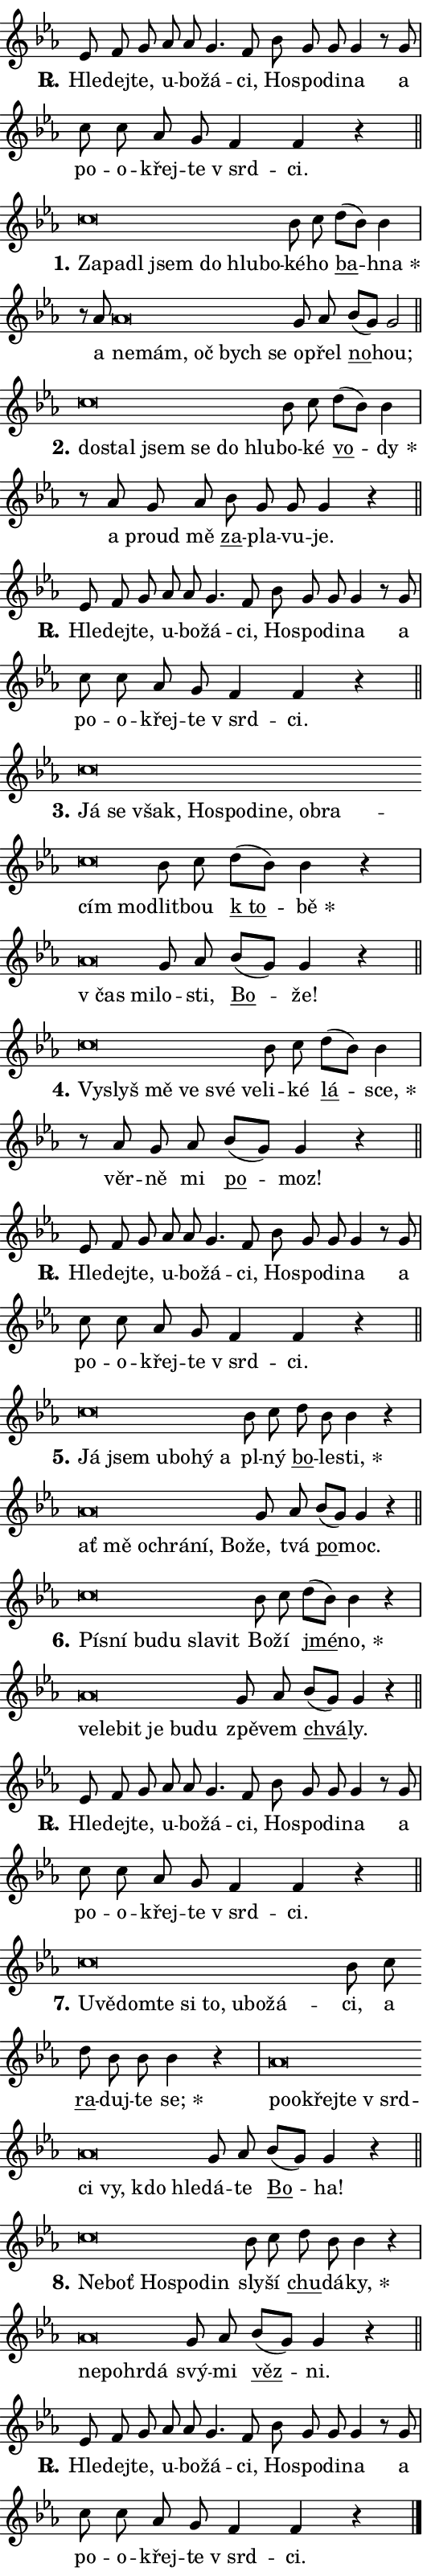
\version "2.24.0"
\header { tagline = "" }
\paper {
  indent = 0\cm
  top-margin = 0\cm
  right-margin = 0.13\cm % to fit lyric hyphens
  bottom-margin = 0\cm
  left-margin = 0\cm
  paper-width = 9\cm
  page-breaking = #ly:one-page-breaking
  system-system-spacing.basic-distance = #11
  score-system-spacing.basic-distance = #11
  ragged-last = ##f
}


%% Author: Thomas Morley
%% https://lists.gnu.org/archive/html/lilypond-user/2020-05/msg00002.html
#(define (line-position grob)
"Returns position of @var[grob} in current system:
   @code{'start}, if at first time-step
   @code{'end}, if at last time-step
   @code{'middle} otherwise
"
  (let* ((col (ly:item-get-column grob))
         (ln (ly:grob-object col 'left-neighbor))
         (rn (ly:grob-object col 'right-neighbor))
         (col-to-check-left (if (ly:grob? ln) ln col))
         (col-to-check-right (if (ly:grob? rn) rn col))
         (break-dir-left
           (and
             (ly:grob-property col-to-check-left 'non-musical #f)
             (ly:item-break-dir col-to-check-left)))
         (break-dir-right
           (and
             (ly:grob-property col-to-check-right 'non-musical #f)
             (ly:item-break-dir col-to-check-right))))
        (cond ((eqv? 1 break-dir-left) 'start)
              ((eqv? -1 break-dir-right) 'end)
              (else 'middle))))

#(define (tranparent-at-line-position vctor)
  (lambda (grob)
  "Relying on @code{line-position} select the relevant enry from @var{vctor}.
Used to determine transparency,"
    (case (line-position grob)
      ((end) (not (vector-ref vctor 0)))
      ((middle) (not (vector-ref vctor 1)))
      ((start) (not (vector-ref vctor 2))))))

noteHeadBreakVisibility =
#(define-music-function (break-visibility)(vector?)
"Makes @code{NoteHead}s transparent relying on @var{break-visibility}"
#{
  \override NoteHead.transparent =
    #(tranparent-at-line-position break-visibility)
#})

#(define delete-ledgers-for-transparent-note-heads
  (lambda (grob)
    "Reads whether a @code{NoteHead} is transparent.
If so this @code{NoteHead} is removed from @code{'note-heads} from
@var{grob}, which is supposed to be @code{LedgerLineSpanner}.
As a result ledgers are not printed for this @code{NoteHead}"
    (let* ((nhds-array (ly:grob-object grob 'note-heads))
           (nhds-list
             (if (ly:grob-array? nhds-array)
                 (ly:grob-array->list nhds-array)
                 '()))
           ;; Relies on the transparent-property being done before
           ;; Staff.LedgerLineSpanner.after-line-breaking is executed.
           ;; This is fragile ...
           (to-keep
             (remove
               (lambda (nhd)
                 (ly:grob-property nhd 'transparent #f))
               nhds-list)))
      ;; TODO find a better method to iterate over grob-arrays, similiar
      ;; to filter/remove etc for lists
      ;; For now rebuilt from scratch
      (set! (ly:grob-object grob 'note-heads)  '())
      (for-each
        (lambda (nhd)
          (ly:pointer-group-interface::add-grob grob 'note-heads nhd))
        to-keep))))

squashNotes = {
  \override NoteHead.X-extent = #'(-0.2 . 0.2)
  \override NoteHead.Y-extent = #'(-0.75 . 0)
  \override NoteHead.stencil =
    #(lambda (grob)
       (let ((pos (ly:grob-property grob 'staff-position)))
         (begin
           (if (< pos -7) (display "ERROR: Lower brevis then expected\n") (display ""))
           (if (<= pos -6) ly:text-interface::print ly:note-head::print))))
}
unSquashNotes = {
  \revert NoteHead.X-extent
  \revert NoteHead.Y-extent
  \revert NoteHead.stencil
}

hideNotes = \noteHeadBreakVisibility #begin-of-line-visible
unHideNotes = \noteHeadBreakVisibility #all-visible

% work-around for resetting accidentals
% https://lilypond.org/doc/v2.23/Documentation/notation/displaying-rhythms#unmetered-music
cadenzaMeasure = {
  \cadenzaOff
  \partial 1024 s1024
  \cadenzaOn
}

#(define-markup-command (accent layout props text) (markup?)
  "Underline accented syllable"
  (interpret-markup layout props
    #{\markup \override #'(offset . 4.3) \underline { #text }#}))

responsum = \markup \concat {
  "R" \hspace #-1.05 \path #0.1 #'((moveto 0 0.07) (lineto 0.9 0.8)) \hspace #0.05 "."
}

spaceSize = #0.6828661417322834 % exact space size for TeX Gyre Schola

\layout {
  \context {
    \Staff
    \remove "Time_signature_engraver"
    \override LedgerLineSpanner.after-line-breaking = #delete-ledgers-for-transparent-note-heads
  }
  \context {
    \Lyrics {
      \override LyricSpace.minimum-distance = \spaceSize
      \override LyricText.font-name = #"TeX Gyre Schola"
      \override LyricText.font-size = 1
      \override StanzaNumber.font-name = #"TeX Gyre Schola Bold"
      \override StanzaNumber.font-size = 1
    }
  }
  \context {
    \Score 
    \override NoteHead.text =
      #(lambda (grob) 
        (let ((pos (ly:grob-property grob 'staff-position)))
          #{\markup {
            \combine
              \halign #-0.55 \raise #(if (= pos -6) 0 0.5) \override #'(thickness . 2) \draw-line #'(3.2 . 0)
              \musicglyph "noteheads.sM1"
          }#}))
  }
}

% magnetic-lyrics.ily
%
%   written by
%     Jean Abou Samra <jean@abou-samra.fr>
%     Werner Lemberg <wl@gnu.org>
%
%   adapted by
%     Jiri Hon <jiri.hon@gmail.com>
%
% Version 2022-Apr-15

% https://www.mail-archive.com/lilypond-user@gnu.org/msg149350.html

#(define (Left_hyphen_pointer_engraver context)
   "Collect syllable-hyphen-syllable occurrences in lyrics and store
them in properties.  This engraver only looks to the left.  For
example, if the lyrics input is @code{foo -- bar}, it does the
following.

@itemize @bullet
@item
Set the @code{text} property of the @code{LyricHyphen} grob between
@q{foo} and @q{bar} to @code{foo}.

@item
Set the @code{left-hyphen} property of the @code{LyricText} grob with
text @q{foo} to the @code{LyricHyphen} grob between @q{foo} and
@q{bar}.
@end itemize

Use this auxiliary engraver in combination with the
@code{lyric-@/text::@/apply-@/magnetic-@/offset!} hook."
   (let ((hyphen #f)
         (text #f))
     (make-engraver
      (acknowledgers
       ((lyric-syllable-interface engraver grob source-engraver)
        (set! text grob)))
      (end-acknowledgers
       ((lyric-hyphen-interface engraver grob source-engraver)
        ;(when (not (grob::has-interface grob 'lyric-space-interface))
          (set! hyphen grob)));)
      ((stop-translation-timestep engraver)
       (when (and text hyphen)
         (ly:grob-set-object! text 'left-hyphen hyphen))
       (set! text #f)
       (set! hyphen #f)))))

#(define (lyric-text::apply-magnetic-offset! grob)
   "If the space between two syllables is less than the value in
property @code{LyricText@/.details@/.squash-threshold}, move the right
syllable to the left so that it gets concatenated with the left
syllable.

Use this function as a hook for
@code{LyricText@/.after-@/line-@/breaking} if the
@code{Left_@/hyphen_@/pointer_@/engraver} is active."
   (let ((hyphen (ly:grob-object grob 'left-hyphen #f)))
     (when hyphen
       (let ((left-text (ly:spanner-bound hyphen LEFT)))
         (when (grob::has-interface left-text 'lyric-syllable-interface)
           (let* ((common (ly:grob-common-refpoint grob left-text X))
                  (this-x-ext (ly:grob-extent grob common X))
                  (left-x-ext
                   (begin
                     ;; Trigger magnetism for left-text.
                     (ly:grob-property left-text 'after-line-breaking)
                     (ly:grob-extent left-text common X)))
                  ;; `delta` is the gap width between two syllables.
                  (delta (- (interval-start this-x-ext)
                            (interval-end left-x-ext)))
                  (details (ly:grob-property grob 'details))
                  (threshold (assoc-get 'squash-threshold details 0.2)))
             (when (< delta threshold)
               (let* (;; We have to manipulate the input text so that
                      ;; ligatures crossing syllable boundaries are not
                      ;; disabled.  For languages based on the Latin
                      ;; script this is essentially a beautification.
                      ;; However, for non-Western scripts it can be a
                      ;; necessity.
                      (lt (ly:grob-property left-text 'text))
                      (rt (ly:grob-property grob 'text))
                      (is-space (grob::has-interface hyphen 'lyric-space-interface))
                      (space (if is-space " " ""))
                      (extra-delta (if is-space spaceSize 0))
                      ;; Append new syllable.
                      (ltrt-space (if (and (string? lt) (string? rt))
                                (string-append lt space rt)
                                (make-concat-markup (list lt space rt))))
                      ;; Right-align `ltrt` to the right side.
                      (ltrt-space-markup (grob-interpret-markup
                               grob
                               (make-translate-markup
                                (cons (interval-length this-x-ext) 0)
                                (make-right-align-markup ltrt-space)))))
                 (begin
                   ;; Don't print `left-text`.
                   (ly:grob-set-property! left-text 'stencil #f)
                   ;; Set text and stencil (which holds all collected
                   ;; syllables so far) and shift it to the left.
                   (ly:grob-set-property! grob 'text ltrt-space)
                   (ly:grob-set-property! grob 'stencil ltrt-space-markup)
                   (ly:grob-translate-axis! grob (- (- delta extra-delta)) X))))))))))


#(define (lyric-hyphen::displace-bounds-first grob)
   ;; Make very sure this callback isn't triggered too early.
   (let ((left (ly:spanner-bound grob LEFT))
         (right (ly:spanner-bound grob RIGHT)))
     (ly:grob-property left 'after-line-breaking)
     (ly:grob-property right 'after-line-breaking)
     (ly:lyric-hyphen::print grob)))

squashThreshold = #0.4

\layout {
  \context {
    \Lyrics
    \consists #Left_hyphen_pointer_engraver
    \override LyricText.after-line-breaking =
      #lyric-text::apply-magnetic-offset!
    \override LyricHyphen.stencil = #lyric-hyphen::displace-bounds-first
    \override LyricText.details.squash-threshold = \squashThreshold
    \override LyricHyphen.minimum-distance = 0
    \override LyricHyphen.minimum-length = \squashThreshold
  }
}

squashText = \override LyricText.details.squash-threshold = 9999
unSquashText = \override LyricText.details.squash-threshold = \squashThreshold

leftText = \override LyricText.self-alignment-X = #LEFT
unLeftText = \revert LyricText.self-alignment-X

starOffset = #(lambda (grob) 
                (let ((x_offset (ly:self-alignment-interface::aligned-on-x-parent grob)))
                  (if (= x_offset 0) 0 (+ x_offset 1.2))))

star = #(define-music-function (syllable)(string?)
"Append star separator at the end of a syllable"
#{
  \once \override LyricText.X-offset = #starOffset
  \lyricmode { \markup {
    #syllable
    \override #'((font-name . "TeX Gyre Schola Bold")) \hspace #0.2 \lower #0.65 \larger "*"
  } }
#})

starAccent = #(define-music-function (syllable)(string?)
"Append star separator at the end of a syllable and make accent"
#{
  \once \override LyricText.X-offset = #starOffset
  \lyricmode { \markup {
    \accent #syllable
    \override #'((font-name . "TeX Gyre Schola Bold")) \hspace #0.2 \lower #0.65 \larger "*"
  } }
#})

breath = #(define-music-function (syllable)(string?)
"Append breathing indicator at the end of a syllable"
#{
  \lyricmode { \markup { #syllable "+" } }
#})

optionalBreath = #(define-music-function (syllable)(string?)
"Append optional breathing indicator at the end of a syllable"
#{
  \lyricmode { \markup { #syllable "(+)" } }
#})


\score {
    <<
        \new Voice = "melody" { \cadenzaOn \key es \major \relative { es'8 f g as as g4. f8 \bar "" bes g g g4 r8 g \cadenzaMeasure \bar "|" c c as g f4 f r \cadenzaMeasure \bar "||" \break } }
        \new Lyrics \lyricsto "melody" { \lyricmode { \set stanza = \responsum
Hle -- dej -- te, u -- bo -- žá -- ci, Ho -- spo -- di -- na a po -- o -- křej -- te "v srd" -- ci. } }
    >>
    \layout {}
}

\score {
    <<
        \new Voice = "melody" { \cadenzaOn \key es \major \relative { \squashNotes c''\breve*1/16 \hideNotes \breve*1/16 \bar "" \breve*1/16 \bar "" \breve*1/16 \bar "" \breve*1/16 \bar "" \breve*1/16 \breve*1/16 \bar "" \unHideNotes \unSquashNotes bes8 c \bar "" d[( bes)] bes4 \cadenzaMeasure \bar "|" r8 as8 \squashNotes as\breve*1/16 \hideNotes \breve*1/16 \bar "" \breve*1/16 \bar "" \breve*1/16 \breve*1/16 \bar "" \unHideNotes \unSquashNotes g8 as \bar "" bes[( g)] g2 \cadenzaMeasure \bar "||" \break } }
        \new Lyrics \lyricsto "melody" { \lyricmode { \set stanza = "1."
\leftText Za -- \squashText pa -- dl jsem do hlu -- bo -- \unLeftText \unSquashText ké -- ho \markup \accent ba -- \star hna a \leftText ne -- \squashText mám, oč bych se \unLeftText \unSquashText o -- přel \markup \accent no -- hou; } }
    >>
    \layout {}
}

\score {
    <<
        \new Voice = "melody" { \cadenzaOn \key es \major \relative { \squashNotes c''\breve*1/16 \hideNotes \breve*1/16 \bar "" \breve*1/16 \bar "" \breve*1/16 \bar "" \breve*1/16 \breve*1/16 \bar "" \unHideNotes \unSquashNotes bes8 c \bar "" d[( bes)] bes4 \cadenzaMeasure \bar "|" r8 as8 g8 as \bar "" bes g g g4 r \cadenzaMeasure \bar "||" \break } }
        \new Lyrics \lyricsto "melody" { \lyricmode { \set stanza = "2."
\leftText do -- \squashText stal jsem se do hlu -- \unLeftText \unSquashText bo -- ké \markup \accent vo -- \star dy a proud mě \markup \accent za -- pla -- vu -- je. } }
    >>
    \layout {}
}

\score {
    <<
        \new Voice = "melody" { \cadenzaOn \key es \major \relative { es'8 f g as as g4. f8 \bar "" bes g g g4 r8 g \cadenzaMeasure \bar "|" c c as g f4 f r \cadenzaMeasure \bar "||" \break } }
        \new Lyrics \lyricsto "melody" { \lyricmode { \set stanza = \responsum
Hle -- dej -- te, u -- bo -- žá -- ci, Ho -- spo -- di -- na a po -- o -- křej -- te "v srd" -- ci. } }
    >>
    \layout {}
}

\score {
    <<
        \new Voice = "melody" { \cadenzaOn \key es \major \relative { \squashNotes c''\breve*1/16 \hideNotes \breve*1/16 \bar "" \breve*1/16 \bar "" \breve*1/16 \bar "" \breve*1/16 \bar "" \breve*1/16 \bar "" \breve*1/16 \bar "" \breve*1/16 \bar "" \breve*1/16 \bar "" \breve*1/16 \breve*1/16 \bar "" \unHideNotes \unSquashNotes bes8 c \bar "" d[( bes)] bes4 r \cadenzaMeasure \bar "|" \squashNotes as\breve*1/16 \hideNotes \breve*1/16 \bar "" \unHideNotes \unSquashNotes g8 as \bar "" bes[( g)] g4 r \cadenzaMeasure \bar "||" \break } }
        \new Lyrics \lyricsto "melody" { \lyricmode { \set stanza = "3."
\leftText Já \squashText se však, Ho -- spo -- di -- ne, ob -- ra -- cím mo -- \unLeftText \unSquashText dlit -- bou \markup \accent "k to" -- \star bě \leftText "v čas" \squashText mi -- \unLeftText \unSquashText lo -- sti, \markup \accent Bo -- že! } }
    >>
    \layout {}
}

\score {
    <<
        \new Voice = "melody" { \cadenzaOn \key es \major \relative { \squashNotes c''\breve*1/16 \hideNotes \breve*1/16 \bar "" \breve*1/16 \bar "" \breve*1/16 \bar "" \breve*1/16 \breve*1/16 \bar "" \unHideNotes \unSquashNotes bes8 c \bar "" d[( bes)] bes4 \cadenzaMeasure \bar "|" r8 as g8 as \bar "" bes[( g)] g4 r \cadenzaMeasure \bar "||" \break } }
        \new Lyrics \lyricsto "melody" { \lyricmode { \set stanza = "4."
\leftText Vy -- \squashText slyš mě ve své ve -- \unLeftText \unSquashText li -- ké \markup \accent lá -- \star sce, věr -- ně mi \markup \accent po -- moz! } }
    >>
    \layout {}
}

\score {
    <<
        \new Voice = "melody" { \cadenzaOn \key es \major \relative { es'8 f g as as g4. f8 \bar "" bes g g g4 r8 g \cadenzaMeasure \bar "|" c c as g f4 f r \cadenzaMeasure \bar "||" \break } }
        \new Lyrics \lyricsto "melody" { \lyricmode { \set stanza = \responsum
Hle -- dej -- te, u -- bo -- žá -- ci, Ho -- spo -- di -- na a po -- o -- křej -- te "v srd" -- ci. } }
    >>
    \layout {}
}

\score {
    <<
        \new Voice = "melody" { \cadenzaOn \key es \major \relative { \squashNotes c''\breve*1/16 \hideNotes \breve*1/16 \bar "" \breve*1/16 \bar "" \breve*1/16 \bar "" \breve*1/16 \breve*1/16 \bar "" \unHideNotes \unSquashNotes bes8 c \bar "" d bes bes4 r \cadenzaMeasure \bar "|" \squashNotes as\breve*1/16 \hideNotes \breve*1/16 \bar "" \breve*1/16 \bar "" \breve*1/16 \bar "" \breve*1/16 \breve*1/16 \bar "" \unHideNotes \unSquashNotes g8 as \bar "" bes[( g)] g4 r \cadenzaMeasure \bar "||" \break } }
        \new Lyrics \lyricsto "melody" { \lyricmode { \set stanza = "5."
\leftText Já \squashText jsem u -- bo -- hý a \unLeftText \unSquashText pl -- ný \markup \accent bo -- le -- \star sti, \leftText ať \squashText mě o -- chrá -- ní, Bo -- \unLeftText \unSquashText že, tvá \markup \accent po -- moc. } }
    >>
    \layout {}
}

\score {
    <<
        \new Voice = "melody" { \cadenzaOn \key es \major \relative { \squashNotes c''\breve*1/16 \hideNotes \breve*1/16 \bar "" \breve*1/16 \bar "" \breve*1/16 \bar "" \breve*1/16 \breve*1/16 \bar "" \unHideNotes \unSquashNotes bes8 c \bar "" d[( bes)] bes4 r \cadenzaMeasure \bar "|" \squashNotes as\breve*1/16 \hideNotes \breve*1/16 \bar "" \breve*1/16 \bar "" \breve*1/16 \bar "" \breve*1/16 \breve*1/16 \bar "" \unHideNotes \unSquashNotes g8 as \bar "" bes[( g)] g4 r \cadenzaMeasure \bar "||" \break } }
        \new Lyrics \lyricsto "melody" { \lyricmode { \set stanza = "6."
\leftText Pí -- \squashText sní bu -- du sla -- vit \unLeftText \unSquashText Bo -- ží \markup \accent jmé -- \star no, \leftText ve -- \squashText le -- bit je bu -- du \unLeftText \unSquashText zpě -- vem \markup \accent chvá -- ly. } }
    >>
    \layout {}
}

\score {
    <<
        \new Voice = "melody" { \cadenzaOn \key es \major \relative { es'8 f g as as g4. f8 \bar "" bes g g g4 r8 g \cadenzaMeasure \bar "|" c c as g f4 f r \cadenzaMeasure \bar "||" \break } }
        \new Lyrics \lyricsto "melody" { \lyricmode { \set stanza = \responsum
Hle -- dej -- te, u -- bo -- žá -- ci, Ho -- spo -- di -- na a po -- o -- křej -- te "v srd" -- ci. } }
    >>
    \layout {}
}

\score {
    <<
        \new Voice = "melody" { \cadenzaOn \key es \major \relative { \squashNotes c''\breve*1/16 \hideNotes \breve*1/16 \bar "" \breve*1/16 \bar "" \breve*1/16 \bar "" \breve*1/16 \bar "" \breve*1/16 \bar "" \breve*1/16 \bar "" \breve*1/16 \breve*1/16 \bar "" \unHideNotes \unSquashNotes bes8 c \bar "" d bes bes bes4 r \cadenzaMeasure \bar "|" \squashNotes as\breve*1/16 \hideNotes \breve*1/16 \bar "" \breve*1/16 \bar "" \breve*1/16 \bar "" \breve*1/16 \bar "" \breve*1/16 \bar "" \breve*1/16 \bar "" \breve*1/16 \breve*1/16 \bar "" \unHideNotes \unSquashNotes g8 as \bar "" bes[( g)] g4 r \cadenzaMeasure \bar "||" \break } }
        \new Lyrics \lyricsto "melody" { \lyricmode { \set stanza = "7."
\leftText U -- \squashText vě -- dom -- te si to, u -- bo -- žá -- \unLeftText \unSquashText ci, a \markup \accent ra -- duj -- te \star se; \leftText po -- \squashText o -- křej -- te "v srd" -- ci vy, kdo hle -- \unLeftText \unSquashText dá -- te \markup \accent Bo -- ha! } }
    >>
    \layout {}
}

\score {
    <<
        \new Voice = "melody" { \cadenzaOn \key es \major \relative { \squashNotes c''\breve*1/16 \hideNotes \breve*1/16 \bar "" \breve*1/16 \bar "" \breve*1/16 \breve*1/16 \bar "" \unHideNotes \unSquashNotes bes8 c \bar "" d bes bes4 r \cadenzaMeasure \bar "|" \squashNotes as\breve*1/16 \hideNotes \breve*1/16 \bar "" \breve*1/16 \breve*1/16 \bar "" \unHideNotes \unSquashNotes g8 as \bar "" bes[( g)] g4 r \cadenzaMeasure \bar "||" \break } }
        \new Lyrics \lyricsto "melody" { \lyricmode { \set stanza = "8."
\leftText Ne -- \squashText boť Ho -- spo -- din \unLeftText \unSquashText sly -- ší \markup \accent chu -- dá -- \star ky, \leftText ne -- \squashText po -- hr -- dá \unLeftText \unSquashText svý -- mi \markup \accent věz -- ni. } }
    >>
    \layout {}
}

\score {
    <<
        \new Voice = "melody" { \cadenzaOn \key es \major \relative { es'8 f g as as g4. f8 \bar "" bes g g g4 r8 g \cadenzaMeasure \bar "|" c c as g f4 f r \cadenzaMeasure \bar "||" \break } \bar "|." }
        \new Lyrics \lyricsto "melody" { \lyricmode { \set stanza = \responsum
Hle -- dej -- te, u -- bo -- žá -- ci, Ho -- spo -- di -- na a po -- o -- křej -- te "v srd" -- ci. } }
    >>
    \layout {}
}
